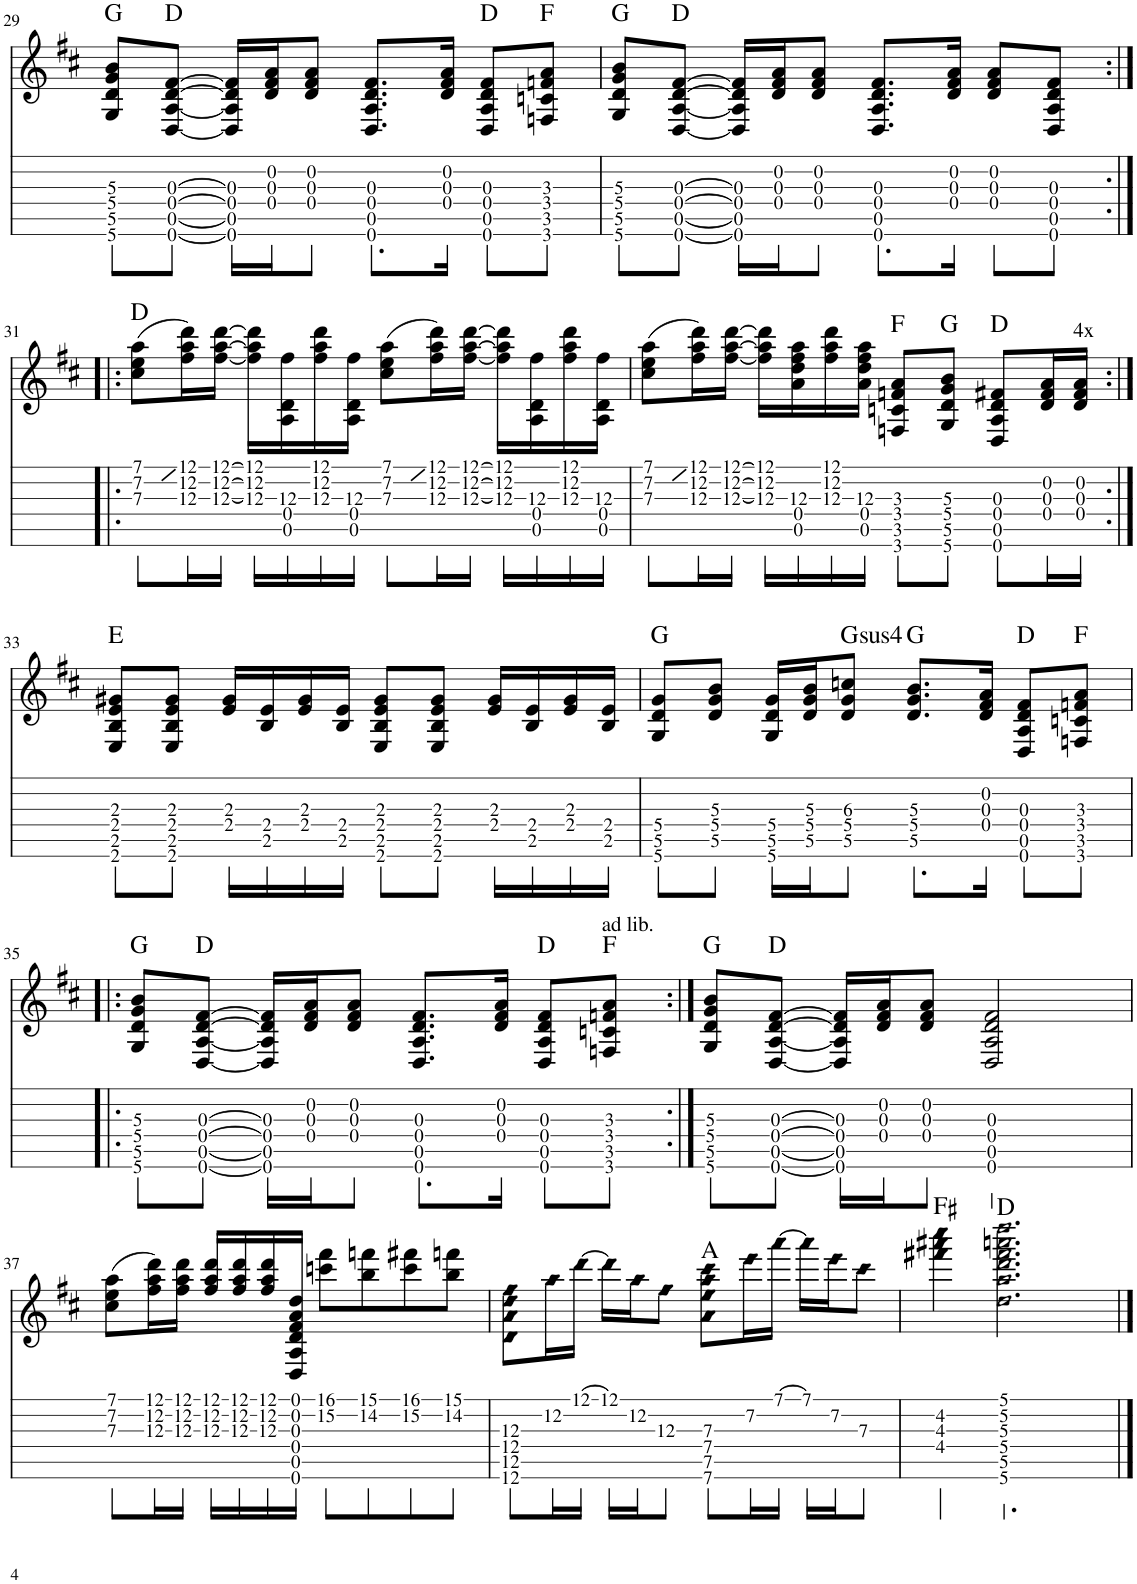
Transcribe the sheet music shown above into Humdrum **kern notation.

**kern	**kern	**harte
*part2	*part1	*part1
*staff2	*staff1	*
*I"Acoustic Guitar (Tablature)	*I"Acoustic Guitar (Treble Clef)	*
*I'Ac Gtr	*I'Ac Gtr	*
!!LO:PB:g=z
*	*clefG2	*
*	*Trd7c12	*
*k[f#c#]	*k[f#c#]	*
*M4/4	*M4/4	*
=29	=29	=29
8GG\ 8D\ 8G\ 8B\L	8G/ 8d/ 8g/ 8b/L	G:maj
[8DD\ [<8AA\ [>8D\ [8F#\J	[8D/ [8A/ [>8d/ [8f#/J	D:maj
16DD\] 16AA\] 16D\] 16F#\]LL	16D/] 16A/] 16d/] 16f#/]LL	.
16D\ 16F#\ 16A\J	16d/ 16f#/ 16a/J	.
8D\ 8F#\ 8A\J	8d/ 8f#/ 8a/J	.
8.DD\ 8.AA\ 8.D\ 8.F#\L	8.D/ 8.A/ 8.d/ 8.f#/L	.
16D\ 16F#\ 16A\Jk	16d/ 16f#/ 16a/Jk	.
8DD\ 8AA\ 8D\ 8F#\L	8D/ 8A/ 8d/ 8f#/L	D:maj
8FF\ 8C\ 8F\ 8A\J	8Fn/ 8cn/ 8fn/ 8a/J	F:maj
=30	=30	=30
8GG\ 8D\ 8G\ 8B\L	8G/ 8d/ 8g/ 8b/L	G:maj
[8DD\ [<8AA\ [>8D\ [8F#\J	[8D/ [8A/ [>8d/ [8f#/J	D:maj
16DD\] 16AA\] 16D\] 16F#\]LL	16D/] 16A/] 16d/] 16f#/]LL	.
16D\ 16F#\ 16A\J	16d/ 16f#/ 16a/J	.
8D\ 8F#\ 8A\J	8d/ 8f#/ 8a/J	.
8.DD\ 8.AA\ 8.D\ 8.F#\L	8.D/ 8.A/ 8.d/ 8.f#/L	.
16D\ 16F#\ 16A\Jk	16d/ 16f#/ 16a/Jk	.
8D\ 8F#\ 8A\L	8d/ 8f#/ 8a/L	.
8DD\ 8AA\ 8D\ 8F#\J	8D/ 8A/ 8d/ 8f#/J	.
!!LO:LB:g=z
=31:|!|:	=31:|!|:	=31:|!|:
8c#\ 8e\ 8a\L	(8cc#\ 8ee\ 8aa\L	D:maj
16f#\ 16a\ 16dd\L	16ff#\ 16aa\ 16ddd\L)	.
[16f#\ [16a\ [16dd\JJ	[16ff#\ [16aa\ [16ddd\JJ	.
16f#\] 16a\] 16dd\]LL	16ff#\] 16aa\] 16ddd\]LL	.
16AA\ 16D\ 16f#\	16A\ 16d\ 16ff#\	.
16f#\ 16a\ 16dd\	16ff#\ 16aa\ 16ddd\	.
16AA\ 16D\ 16f#\JJ	16A\ 16d\ 16ff#\JJ	.
8c#\ 8e\ 8a\L	(8cc#\ 8ee\ 8aa\L	.
16f#\ 16a\ 16dd\L	16ff#\ 16aa\ 16ddd\L)	.
[16f#\ [16a\ [16dd\JJ	[16ff#\ [16aa\ [16ddd\JJ	.
16f#\] 16a\] 16dd\]LL	16ff#\] 16aa\] 16ddd\]LL	.
16AA\ 16D\ 16f#\	16A\ 16d\ 16ff#\	.
16f#\ 16a\ 16dd\	16ff#\ 16aa\ 16ddd\	.
16AA\ 16D\ 16f#\JJ	16A\ 16d\ 16ff#\JJ	.
=32	=32	=32
8c#\ 8e\ 8a\L	(8cc#\ 8ee\ 8aa\L	.
16f#\ 16a\ 16dd\L	16ff#\ 16aa\ 16ddd\L)	.
[16f#\ [16a\ [16dd\JJ	[16ff#\ [16aa\ [16ddd\JJ	.
16f#\] 16a\] 16dd\]LL	16ff#\] 16aa\] 16ddd\]LL	.
16AA\ 16D\ 16f#\	16a\ 16dd\ 16ff#\ 16aa\	.
16f#\ 16a\ 16dd\	16ff#\ 16aa\ 16ddd\	.
16AA\ 16D\ 16f#\JJ	16a\ 16dd\ 16ff#\ 16aa\JJ	.
8FF\ 8C\ 8F\ 8A\L	8Fn/ 8cn/ 8fn/ 8a/L	F:maj
8GG\ 8D\ 8G\ 8B\J	8G/ 8d/ 8g/ 8b/J	G:maj
8DD\ 8AA\ 8D\ 8F#\L	8D/ 8A/ 8d/ 8f#X/L	D:maj
16D\ 16F#\ 16A\L	16d/ 16f#/ 16a/L	.
!	!LO:TX:a:t=4x	!
16D\ 16F#\ 16A\JJ	16d/ 16f#/ 16a/JJ	.
!!LO:LB:g=z
=33:|!	=33:|!	=33:|!
8EE\ 8BB\ 8E\ 8G#\L	8E/ 8B/ 8e/ 8g#X/L	E:maj
8EE\ 8BB\ 8E\ 8G#\J	8E/ 8B/ 8e/ 8g#/J	.
16E\ 16G#\LL	16e/ 16g#/LL	.
16BB\ 16E\	16B/ 16e/	.
16E\ 16G#\	16e/ 16g#/	.
16BB\ 16E\JJ	16B/ 16e/JJ	.
8EE\ 8BB\ 8E\ 8G#\L	8E/ 8B/ 8e/ 8g#/L	.
8EE\ 8BB\ 8E\ 8G#\J	8E/ 8B/ 8e/ 8g#/J	.
16E\ 16G#\LL	16e/ 16g#/LL	.
16BB\ 16E\	16B/ 16e/	.
16E\ 16G#\	16e/ 16g#/	.
16BB\ 16E\JJ	16B/ 16e/JJ	.
=34	=34	=34
8GG\ 8D\ 8G\L	8G/ 8d/ 8g/L	G:maj
8D\ 8G\ 8B\J	8d/ 8g/ 8b/J	.
16GG\ 16D\ 16G\LL	16G/ 16d/ 16g/LL	.
16D\ 16G\ 16B\J	16d/ 16g/ 16b/J	.
!	!	!LO:H:kt=4
8D\ 8G\ 8c\J	8d/ 8g/ 8ccn/J	G:sus4
8.D\ 8.G\ 8.B\L	8.d/ 8.g/ 8.b/L	G:maj
16D\ 16F#\ 16A\Jk	16d/ 16f#/ 16a/Jk	.
8DD\ 8AA\ 8D\ 8F#\L	8D/ 8A/ 8d/ 8f#/L	D:maj
8FF\ 8C\ 8F\ 8A\J	8Fn/ 8cn/ 8fn/ 8a/J	F:maj
!!LO:LB:g=z
=35!|:	=35!|:	=35!|:
8GG\ 8D\ 8G\ 8B\L	8G/ 8d/ 8g/ 8b/L	G:maj
[8DD\ [<8AA\ [>8D\ [8F#\J	[8D/ [8A/ [>8d/ [8f#/J	D:maj
16DD\] 16AA\] 16D\] 16F#\]LL	16D/] 16A/] 16d/] 16f#/]LL	.
16D\ 16F#\ 16A\J	16d/ 16f#/ 16a/J	.
8D\ 8F#\ 8A\J	8d/ 8f#/ 8a/J	.
8.DD\ 8.AA\ 8.D\ 8.F#\L	8.D/ 8.A/ 8.d/ 8.f#/L	.
16D\ 16F#\ 16A\Jk	16d/ 16f#/ 16a/Jk	.
8DD\ 8AA\ 8D\ 8F#\L	8D/ 8A/ 8d/ 8f#/L	D:maj
!	!LO:TX:a:t=ad lib.	!
8FF\ 8C\ 8F\ 8A\J	8Fn/ 8cn/ 8fn/ 8a/J	F:maj
=36:|!	=36:|!	=36:|!
8GG\ 8D\ 8G\ 8B\L	8G/ 8d/ 8g/ 8b/L	G:maj
[8DD\ [<8AA\ [>8D\ [8F#\J	[8D/ [8A/ [>8d/ [8f#/J	D:maj
16DD\] 16AA\] 16D\] 16F#\]LL	16D/] 16A/] 16d/] 16f#/]LL	.
16D\ 16F#\ 16A\J	16d/ 16f#/ 16a/J	.
8D\ 8F#\ 8A\J	8d/ 8f#/ 8a/J	.
2DD\ 2AA\ 2D\ 2F#\	2D/ 2A/ 2d/ 2f#/	.
!!LO:LB:g=z
=37	=37	=37
8c#\ 8e\ 8a\L	(8cc#\ 8ee\ 8aa\L	.
16f#\ 16a\ 16dd\L	16ff#\ 16aa\ 16ddd\L)	.
16f#\ 16a\ 16dd\JJ	16ff#\ 16aa\ 16ddd\JJ	.
16f#\ 16a\ 16dd\LL	16ff#/ 16aa/ 16ddd/LL	.
16f#\ 16a\ 16dd\	16ff#/ 16aa/ 16ddd/	.
16f#\ 16a\ 16dd\	16ff#/ 16aa/ 16ddd/	.
16DD\ 16AA\ 16D\ 16F#\ 16A\ 16d\JJ	16D/ 16A/ 16d/ 16f#/ 16a/ 16dd/JJ	.
8cc\ 8ff#\L	8cccn\ 8fff#\L	.
8b\ 8ff\	8bb\ 8fffn\	.
8cc\ 8ff#\	8ccc\ 8fff#X\	.
8b\ 8ff\J	8bb\ 8fffn\J	.
=38	=38	=38
!	!LO:N:n=1:head=diamond	!
!	!LO:N:n=2:head=diamond	!
!	!LO:N:n=3:head=diamond	!
!	!LO:N:n=4:head=diamond	!
8D\ 8A\ 8d\ 8f#\L	8d\ 8a\ 8dd\ 8ff#\L	.
!	!LO:N:head=diamond	!
16a\L	16aa\L	.
!	!LO:N:head=diamond	!
[16dd\JJ	[16ddd\JJ	.
!	!LO:N:head=diamond	!
16dd\LL]	16ddd\LL]	.
!	!LO:N:head=diamond	!
16a\J	16aa\J	.
!	!LO:N:head=diamond	!
8f#\J	8ff#\J	.
!	!LO:N:n=1:head=diamond	!
!	!LO:N:n=2:head=diamond	!
!	!LO:N:n=3:head=diamond	!
!	!LO:N:n=4:head=diamond	!
8AA\ 8E\ 8A\ 8c#\L	8a\ 8ee\ 8aa\ 8ccc#\L	A:maj
!	!LO:N:head=diamond	!
16e\L	16eee\L	.
!	!LO:N:head=diamond	!
[16a\JJ	[16aaa\JJ	.
!	!LO:N:head=diamond	!
16a\LL]	16aaa\LL]	.
!	!LO:N:head=diamond	!
16e\J	16eee\J	.
!	!LO:N:head=diamond	!
8c#\J	8ccc#\J	.
=39	=39	=39
!	!LO:N:n=1:head=diamond	!
!	!LO:N:n=2:head=diamond	!
!	!LO:N:n=3:head=diamond	!
4F#\ 4B-\ 4c#\	4fff#X\ 4aaa#X\ 4cccc#\	F#:maj
!	!LO:N:n=1:head=diamond	!
!	!LO:N:n=2:head=diamond	!
!	!LO:N:n=3:head=diamond	!
!	!LO:N:n=4:head=diamond	!
!	!LO:N:n=5:head=diamond	!
!	!LO:N:n=6:head=diamond	!
2.GG\ 2.D\ 2.G\ 2.B\ 2.d\ 2.g\	2.dd\ 2.aa\ 2.ddd\ 2.fff#\ 2.aaan\ 2.dddd\	D:maj
==	==	==
*-	*-	*-
